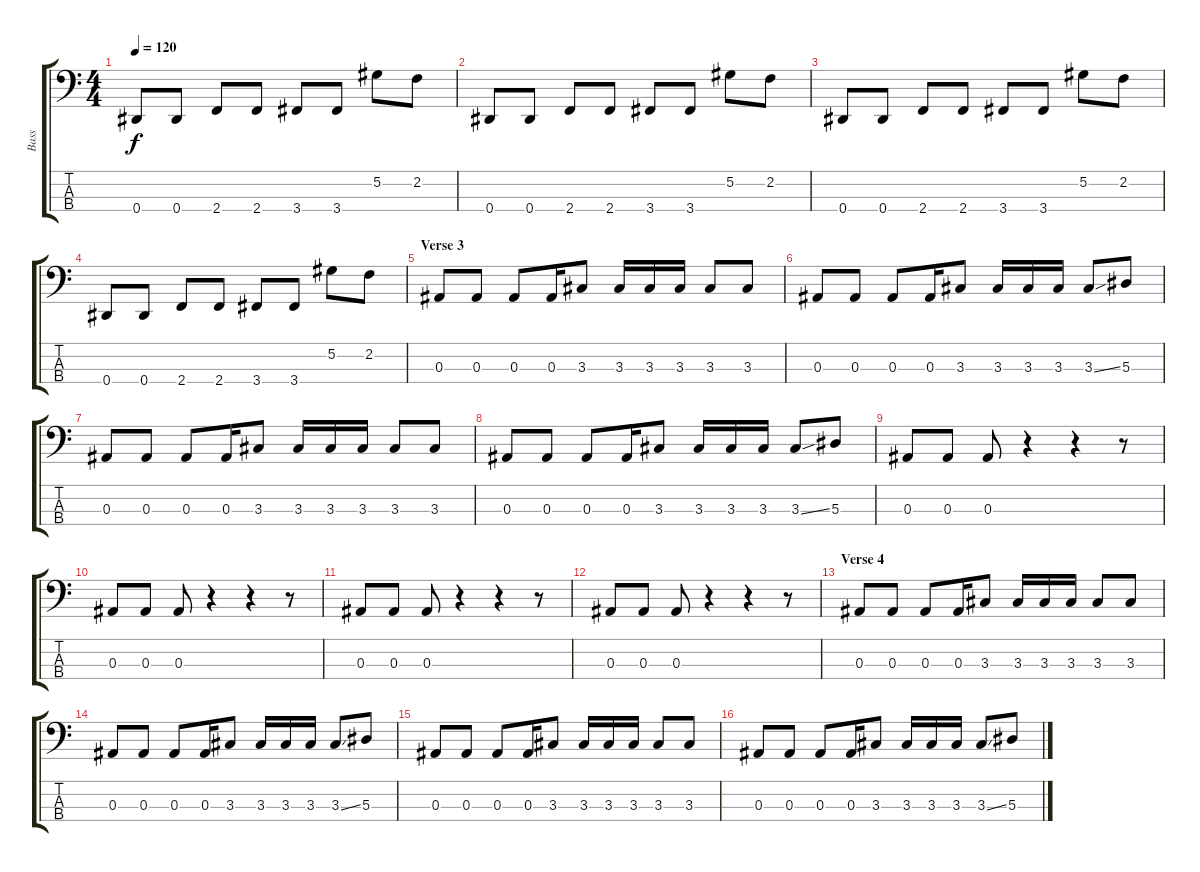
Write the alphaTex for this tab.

\track ("Bass" "Bass") {instrument electricbasspick}
\staff {score tabs}
\tuning (Ab2 Eb2 Bb1 Eb1) {hide}
\ts (4 4)
\tempo 120
\clef f4
\ks c
0.4.8{dy f} 0.4.8 2.4.8 2.4.8 3.4.8 3.4.8 5.2.8 2.2.8 |
0.4.8 0.4.8 2.4.8 2.4.8 3.4.8 3.4.8 5.2.8 2.2.8 |
0.4.8 0.4.8 2.4.8 2.4.8 3.4.8 3.4.8 5.2.8 2.2.8 |
0.4.8 0.4.8 2.4.8 2.4.8 3.4.8 3.4.8 5.2.8 2.2.8 |
\section ("" "Verse 3")
0.3.8 0.3.8 0.3.8 0.3.16 3.3.8 3.3.16 3.3.16 3.3.16 3.3.8 3.3.8 |
0.3.8 0.3.8 0.3.8 0.3.16 3.3.8 3.3.16 3.3.16 3.3.16 3.3{ss}.8 5.3.8 |
0.3.8 0.3.8 0.3.8 0.3.16 3.3.8 3.3.16 3.3.16 3.3.16 3.3.8 3.3.8 |
0.3.8 0.3.8 0.3.8 0.3.16 3.3.8 3.3.16 3.3.16 3.3.16 3.3{ss}.8 5.3.8 |
0.3.8 0.3.8 0.3.8 r.4 r.4 r.8 |
0.3.8 0.3.8 0.3.8 r.4 r.4 r.8 |
0.3.8 0.3.8 0.3.8 r.4 r.4 r.8 |
0.3.8 0.3.8 0.3.8 r.4 r.4 r.8 |
\section ("" "Verse 4")
0.3.8 0.3.8 0.3.8 0.3.16 3.3.8 3.3.16 3.3.16 3.3.16 3.3.8 3.3.8 |
0.3.8 0.3.8 0.3.8 0.3.16 3.3.8 3.3.16 3.3.16 3.3.16 3.3{ss}.8 5.3.8 |
0.3.8 0.3.8 0.3.8 0.3.16 3.3.8 3.3.16 3.3.16 3.3.16 3.3.8 3.3.8 |
0.3.8 0.3.8 0.3.8 0.3.16 3.3.8 3.3.16 3.3.16 3.3.16 3.3{ss}.8 5.3.8
